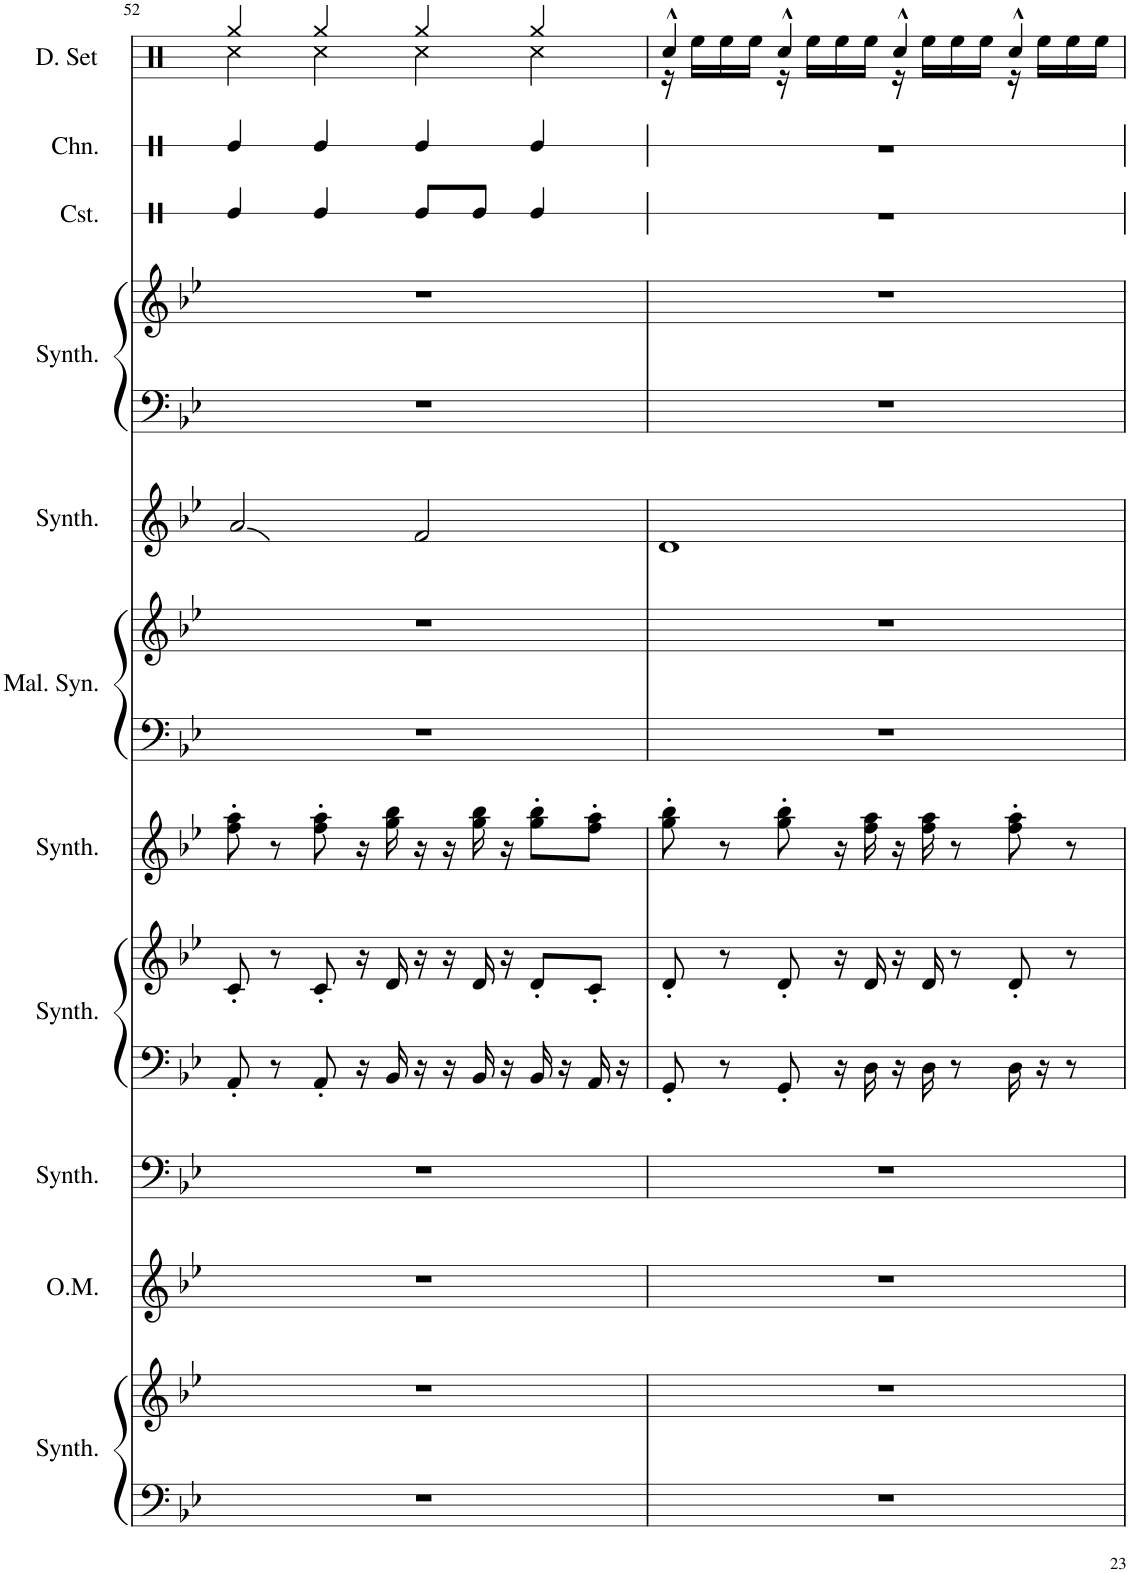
**kern	**kern	**kern	**kern	**kern	**kern	**kern	**kern	**kern	**kern	**kern	**kern	**kern	**kern	**kern
*part11	*part11	*part10	*part9	*part8	*part8	*part7	*part6	*part6	*part5	*part4	*part4	*part3	*part2	*part1
*staff15	*staff14	*staff13	*staff12	*staff11	*staff10	*staff9	*staff8	*staff7	*staff6	*staff5	*staff4	*staff3	*staff2	*staff1
*I"Brass Synthesizer	*	*I"Ondes Martenot	*I"Bass Synthesizer	*I"Saw Synthesizer	*	*I"Square Synthesizer	*I"Mallet Synthesizer	*	*I"Halo Synthesizer	*I"Warm Synthesizer	*	*I"Castanets	*I"Chains	*I"Drumset
*I'Synth.	*	*I'O.M.	*I'Synth.	*I'Synth.	*	*I'Synth.	*I'Mal. Syn.	*	*I'Synth.	*I'Synth.	*	*I'Cst.	*I'Chn.	*I'D. Set
!!LO:PB:g=z
*clefF4	*clefG2	*clefG2	*clefF4	*clefF4	*clefG2	*clefG2	*clefF4	*clefG2	*clefG2	*clefF4	*clefG2	*clefX	*clefX	*clefX
*k[b-e-]	*k[b-e-]	*k[b-e-]	*k[b-e-]	*k[b-e-]	*k[b-e-]	*k[b-e-]	*k[b-e-]	*k[b-e-]	*k[b-e-]	*k[b-e-]	*k[b-e-]	*k[]	*k[]	*k[]
*M4/4	*M4/4	*M4/4	*M4/4	*M4/4	*M4/4	*M4/4	*M4/4	*M4/4	*M4/4	*M4/4	*M4/4	*M4/4	*M4/4	*M4/4
=52	=52	=52	=52	=52	=52	=52	=52	=52	=52	=52	=52	=52	=52	=52
*	*	*	*	*	*	*	*	*	*^	*	*	*	*	*^
1r	1r	1r	1r	8AA'/	8c'/	8ff\' 8aa\'	1r	1r	2a/	1f	1r	1r	4Re/	4Re/	4Rcc\	4Rgg/
.	.	.	.	8r	8r	8r	.	.	.	.	.	.	.	.	.	.
.	.	.	.	8AA'/	8c'/	8ff\' 8aa\'	.	.	.	.	.	.	4Re/	4Re/	4Rcc\	4Rgg/
.	.	.	.	16r	16r	16r	.	.	.	.	.	.	.	.	.	.
.	.	.	.	16BB-/	16d/	16gg\ 16bb-\	.	.	.	.	.	.	.	.	.	.
.	.	.	.	16r	16r	16r	.	.	2f/	.	.	.	8Re/L	4Re/	4Rcc\	4Rgg/
.	.	.	.	16r	16r	16r	.	.	.	.	.	.	.	.	.	.
.	.	.	.	16BB-/	16d/	16gg\ 16bb-\	.	.	.	.	.	.	8Re/J	.	.	.
.	.	.	.	16r	16r	16r	.	.	.	.	.	.	.	.	.	.
.	.	.	.	16BB-/	8d'/L	8gg\' 8bb-\'L	.	.	.	.	.	.	4Re/	4Re/	4Rcc\	4Rgg/
.	.	.	.	16r	.	.	.	.	.	.	.	.	.	.	.	.
.	.	.	.	16AA/	8c'/J	8ff\' 8aa\'J	.	.	.	.	.	.	.	.	.	.
.	.	.	.	16r	.	.	.	.	.	.	.	.	.	.	.	.
*	*	*	*	*	*	*	*	*	*v	*v	*	*	*	*	*	*
=53	=53	=53	=53	=53	=53	=53	=53	=53	=53	=53	=53	=53	=53	=53	=53
1r	1r	1r	1r	8GG'/	8d'/	8gg\' 8bb-\'	1r	1r	1d	1r	1r	1r	1r	4Rcc^^/	16r
.	.	.	.	.	.	.	.	.	.	.	.	.	.	.	16Ree\LL
.	.	.	.	8r	8r	8r	.	.	.	.	.	.	.	.	16Ree\
.	.	.	.	.	.	.	.	.	.	.	.	.	.	.	16Ree\JJ
.	.	.	.	8GG'/	8d'/	8gg\' 8bb-\'	.	.	.	.	.	.	.	4Rcc^^/	16r
.	.	.	.	.	.	.	.	.	.	.	.	.	.	.	16Ree\LL
.	.	.	.	16r	16r	16r	.	.	.	.	.	.	.	.	16Ree\
.	.	.	.	16D\	16d/	16ff\ 16aa\	.	.	.	.	.	.	.	.	16Ree\JJ
.	.	.	.	16r	16r	16r	.	.	.	.	.	.	.	4Rcc^^/	16r
.	.	.	.	16D\	16d/	16ff\ 16aa\	.	.	.	.	.	.	.	.	16Ree\LL
.	.	.	.	8r	8r	8r	.	.	.	.	.	.	.	.	16Ree\
.	.	.	.	.	.	.	.	.	.	.	.	.	.	.	16Ree\JJ
.	.	.	.	16D\	8d'/	8ff\' 8aa\'	.	.	.	.	.	.	.	4Rcc^^/	16r
.	.	.	.	16r	.	.	.	.	.	.	.	.	.	.	16Ree\LL
.	.	.	.	8r	8r	8r	.	.	.	.	.	.	.	.	16Ree\
.	.	.	.	.	.	.	.	.	.	.	.	.	.	.	16Ree\JJ
*	*	*	*	*	*	*	*	*	*	*	*	*	*	*v	*v
=	=	=	=	=	=	=	=	=	=	=	=	=	=	=
*-	*-	*-	*-	*-	*-	*-	*-	*-	*-	*-	*-	*-	*-	*-
